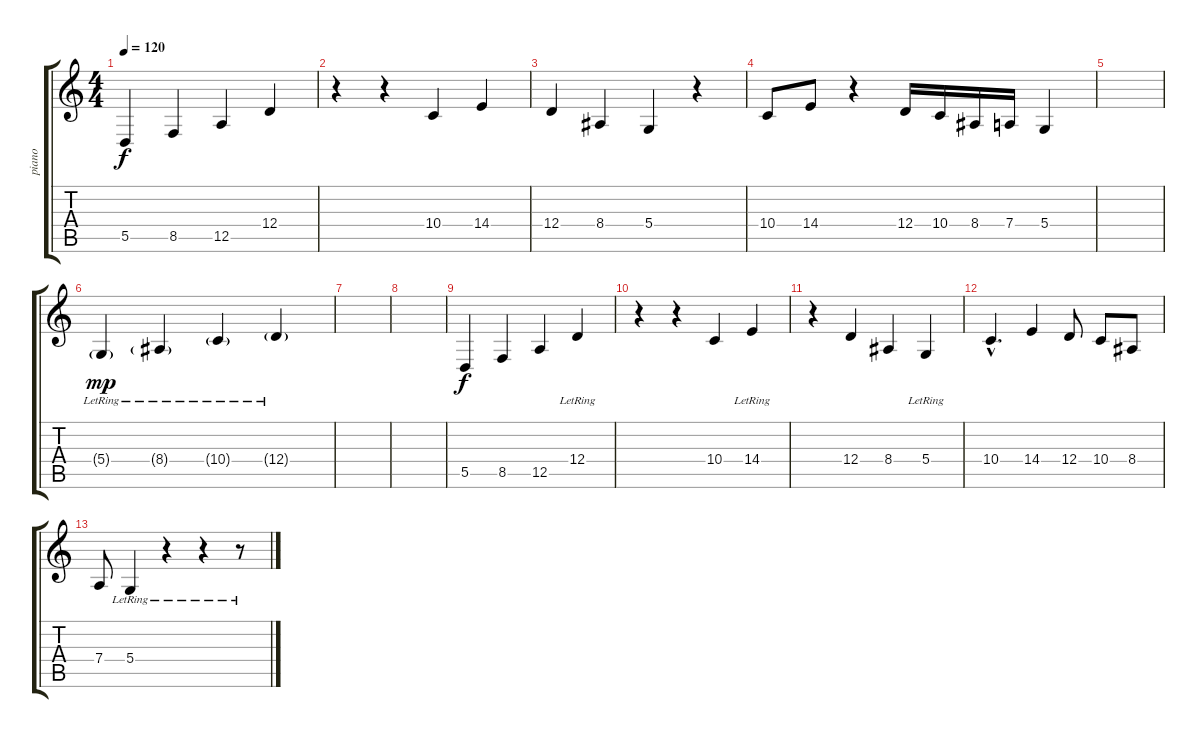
\track ("piano" "piano") {instrument acousticgrandpiano}
\staff {score tabs}
\tuning (E4 B3 G3 D3 A2 E2) {hide}
\ts (4 4)
\tempo 120
\clef g2
\ks c
5.5.4{dy f} 8.5.4 12.5.4 12.4.4 |
r.4 r.4 10.4.4 14.4.4 |
12.4.4 8.4.4 5.4.4 r.4 |
10.4.8 14.4.8 r.4 12.4.16 10.4.16 8.4.16 7.4.16 5.4.4 |
|
5.4{g lr}.4{dy mp} 8.4{g lr}.4 10.4{g lr}.4 12.4{g lr}.4 |
|
|
5.5.4{dy f} 8.5.4 12.5.4 12.4{lr}.4 |
r.4 r.4 10.4.4 14.4{lr}.4 |
r.4 12.4.4 8.4.4 5.4{lr}.4 |
10.4{hac}.4{d} 14.4.4 12.4.8 10.4.8 8.4.8 |
7.4.8 5.4{lr}.4 r.4 r.4 r.8
